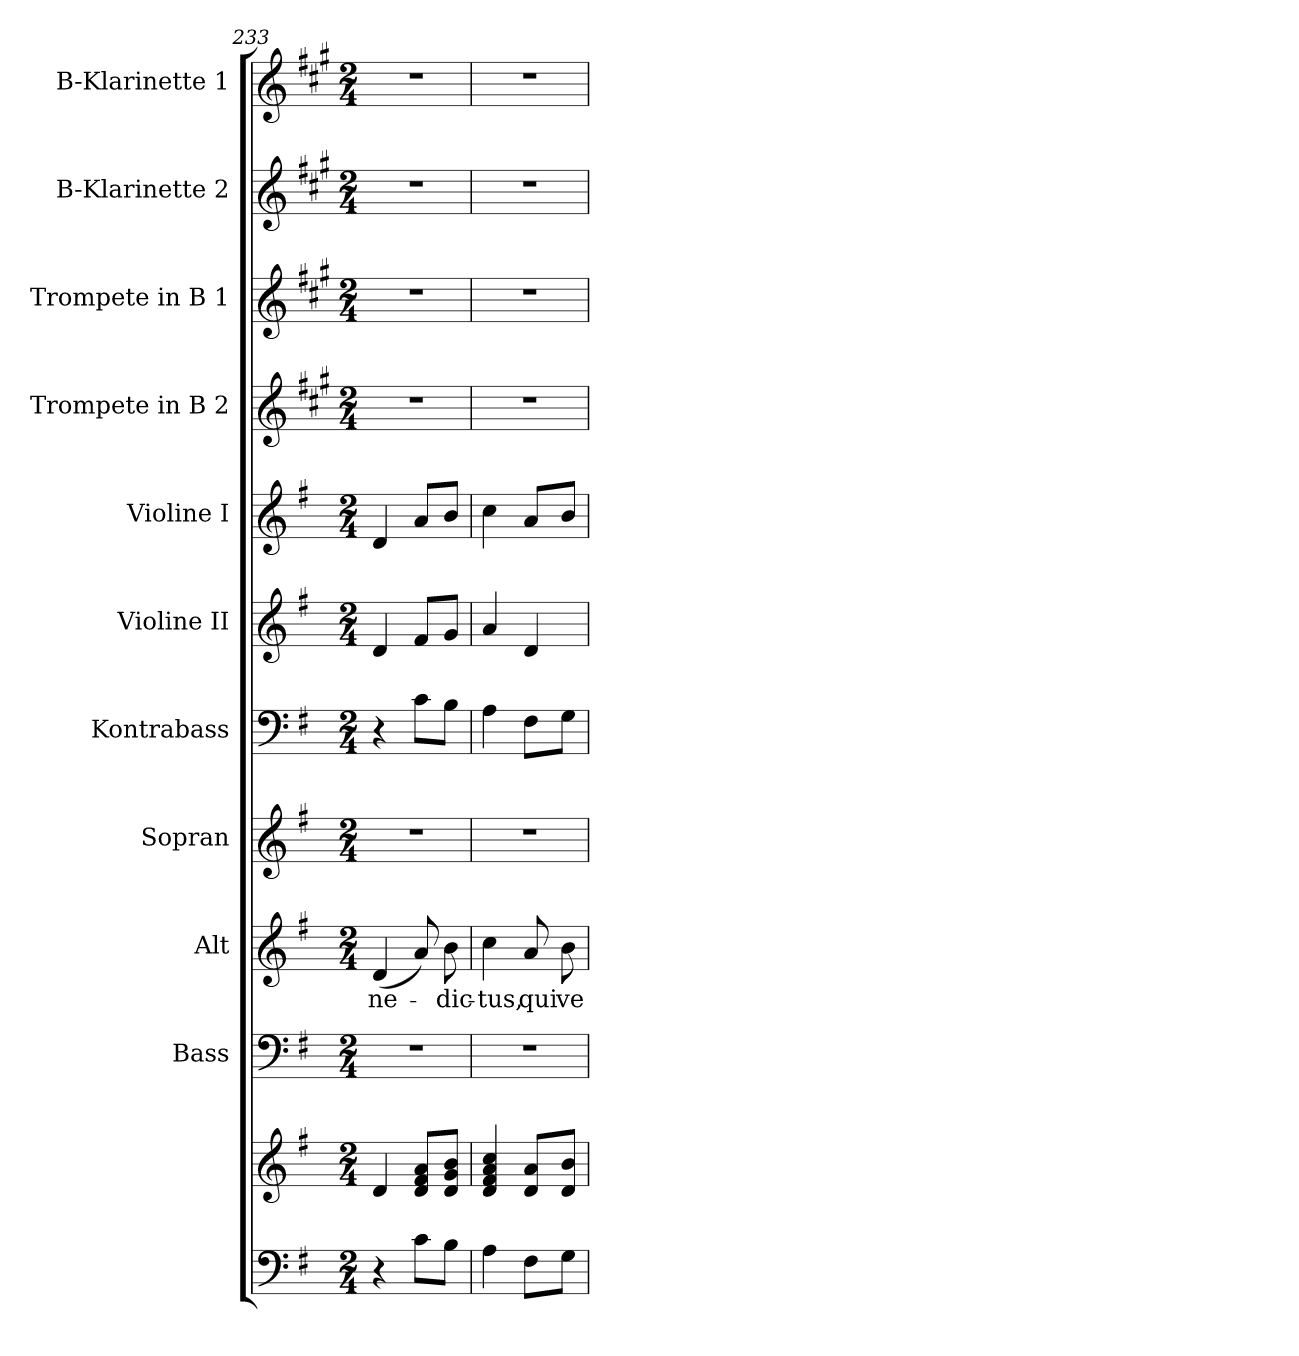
**kern	**kern	**kern	**kern	**text	**kern	**kern	**kern	**kern	**kern	**kern	**kern	**kern
*part11	*part11	*part10	*part9	*part9	*part8	*part7	*part6	*part5	*part4	*part3	*part2	*part1
*staff12	*staff11	*staff10	*staff9	*staff9	*staff8	*staff7	*staff6	*staff5	*staff4	*staff3	*staff2	*staff1
*	*	*I"Bass	*I"Alt	*	*I"Sopran	*I"Kontrabass	*I"Violine II	*I"Violine I	*I"Trompete in B 2	*I"Trompete in B 1	*I"B-Klarinette 2	*I"B-Klarinette 1
*	*	*I'B.	*I'A.	*	*I'S.	*I'Kb.	*I'Vl. II	*I'Vl. I	*I'Tr. 2	*I'Tr. 1	*I'B Kl. 2	*I'B Kl. 1
*clefF4	*clefG2	*clefF4	*clefG2	*	*clefG2	*clefF4	*clefG2	*clefG2	*clefG2	*clefG2	*clefG2	*clefG2
*	*	*	*	*	*	*ITrd7c12	*	*	*ITrd1c2	*ITrd1c2	*ITrd1c2	*ITrd1c2
*k[f#]	*k[f#]	*k[f#]	*k[f#]	*	*k[f#]	*k[f#]	*k[f#]	*k[f#]	*k[f#]	*k[f#]	*k[f#]	*k[f#]
*G:	*G:	*G:	*G:	*	*G:	*G:	*G:	*G:	*G:	*G:	*G:	*G:
*M2/4	*M2/4	*M2/4	*M2/4	*	*M2/4	*M2/4	*M2/4	*M2/4	*M2/4	*M2/4	*M2/4	*M2/4
=233	=233	=233	=233	=233	=233	=233	=233	=233	=233	=233	=233	=233
!	!	!	!	!LO:LY:b	!	!	!	!	!	!	!	!
4r	4d/	2r	(<4d/	-ne-	2r	4r	4d/	4d/	2r	2r	2r	2r
8c\L	8d/ 8f#/ 8a/L	.	8a/)	.	.	8C\L	8f#/L	8a/L	.	.	.	.
!	!	!	!	!LO:LY:b	!	!	!	!	!	!	!	!
8B\J	8d/ 8g/ 8b/J	.	8b\	-dic-	.	8BB\J	8g/J	8b/J	.	.	.	.
!!LO:PB:g=z
=234	=234	=234	=234	=234	=234	=234	=234	=234	=234	=234	=234	=234
!	!	!	!	!LO:LY:b	!	!	!	!	!	!	!	!
4A\	4d/ 4f#/ 4a/ 4cc/	2r	4cc\	-tus,	2r	4AA\	4a/	4cc\	2r	2r	2r	2r
!	!	!	!	!LO:LY:b	!	!	!	!	!	!	!	!
8F#\L	8d/ 8a/L	.	8a/	qui	.	8FF#\L	4d/	8a/L	.	.	.	.
!	!	!	!	!LO:LY:b	!	!	!	!	!	!	!	!
8G\J	8d/ 8b/J	.	8b\	ve-	.	8GG\J	.	8b/J	.	.	.	.
=	=	=	=	=	=	=	=	=	=	=	=	=
*-	*-	*-	*-	*-	*-	*-	*-	*-	*-	*-	*-	*-
